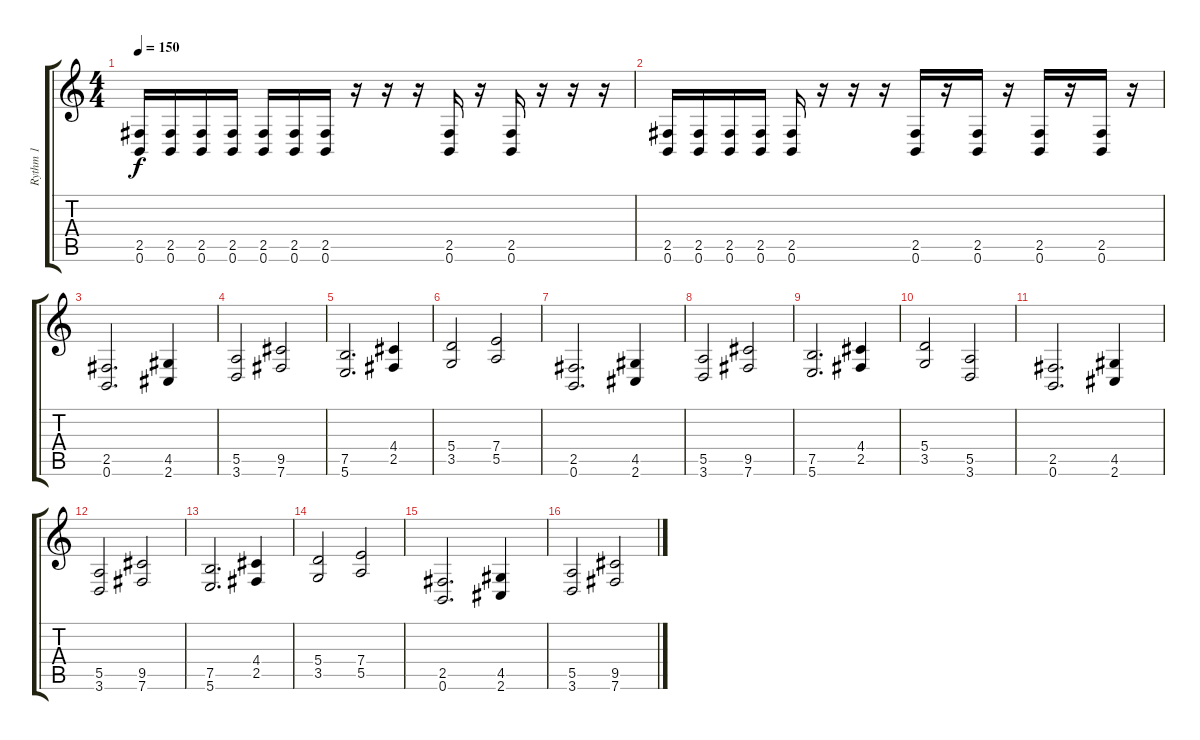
\track ("Rythm 1" "Rythm 1") {instrument distortionguitar}
\staff {score tabs}
\tuning (B3 Gb3 D3 A2 E2 B1) {hide}
\ts (4 4)
\tempo 150
\clef g2
\ks c
(2.5 0.6).16{dy f} (2.5 0.6).16 (2.5 0.6).16 (2.5 0.6).16 (2.5 0.6).16 (2.5 0.6).16 (2.5 0.6).16 r.16 r.16 r.16 (2.5 0.6).16 r.16 (2.5 0.6).16 r.16 r.16 r.16 |
(2.5 0.6).16 (2.5 0.6).16 (2.5 0.6).16 (2.5 0.6).16 (2.5 0.6).16 r.16 r.16 r.16 (2.5 0.6).16 r.16 (2.5 0.6).16 r.16 (2.5 0.6).16 r.16 (2.5 0.6).16 r.16 |
(2.5 0.6).2{d} (4.5 2.6).4 |
(5.5 3.6).2 (9.5 7.6).2 |
(7.5 5.6).2{d} (4.4 2.5).4 |
(5.4 3.5).2 (7.4 5.5).2 |
(2.5 0.6).2{d} (4.5 2.6).4 |
(5.5 3.6).2 (9.5 7.6).2 |
(7.5 5.6).2{d} (4.4 2.5).4 |
(5.4 3.5).2 (5.5 3.6).2 |
(2.5 0.6).2{d} (4.5 2.6).4 |
(5.5 3.6).2 (9.5 7.6).2 |
(7.5 5.6).2{d} (4.4 2.5).4 |
(5.4 3.5).2 (7.4 5.5).2 |
(2.5 0.6).2{d} (4.5 2.6).4 |
(5.5 3.6).2 (9.5 7.6).2
